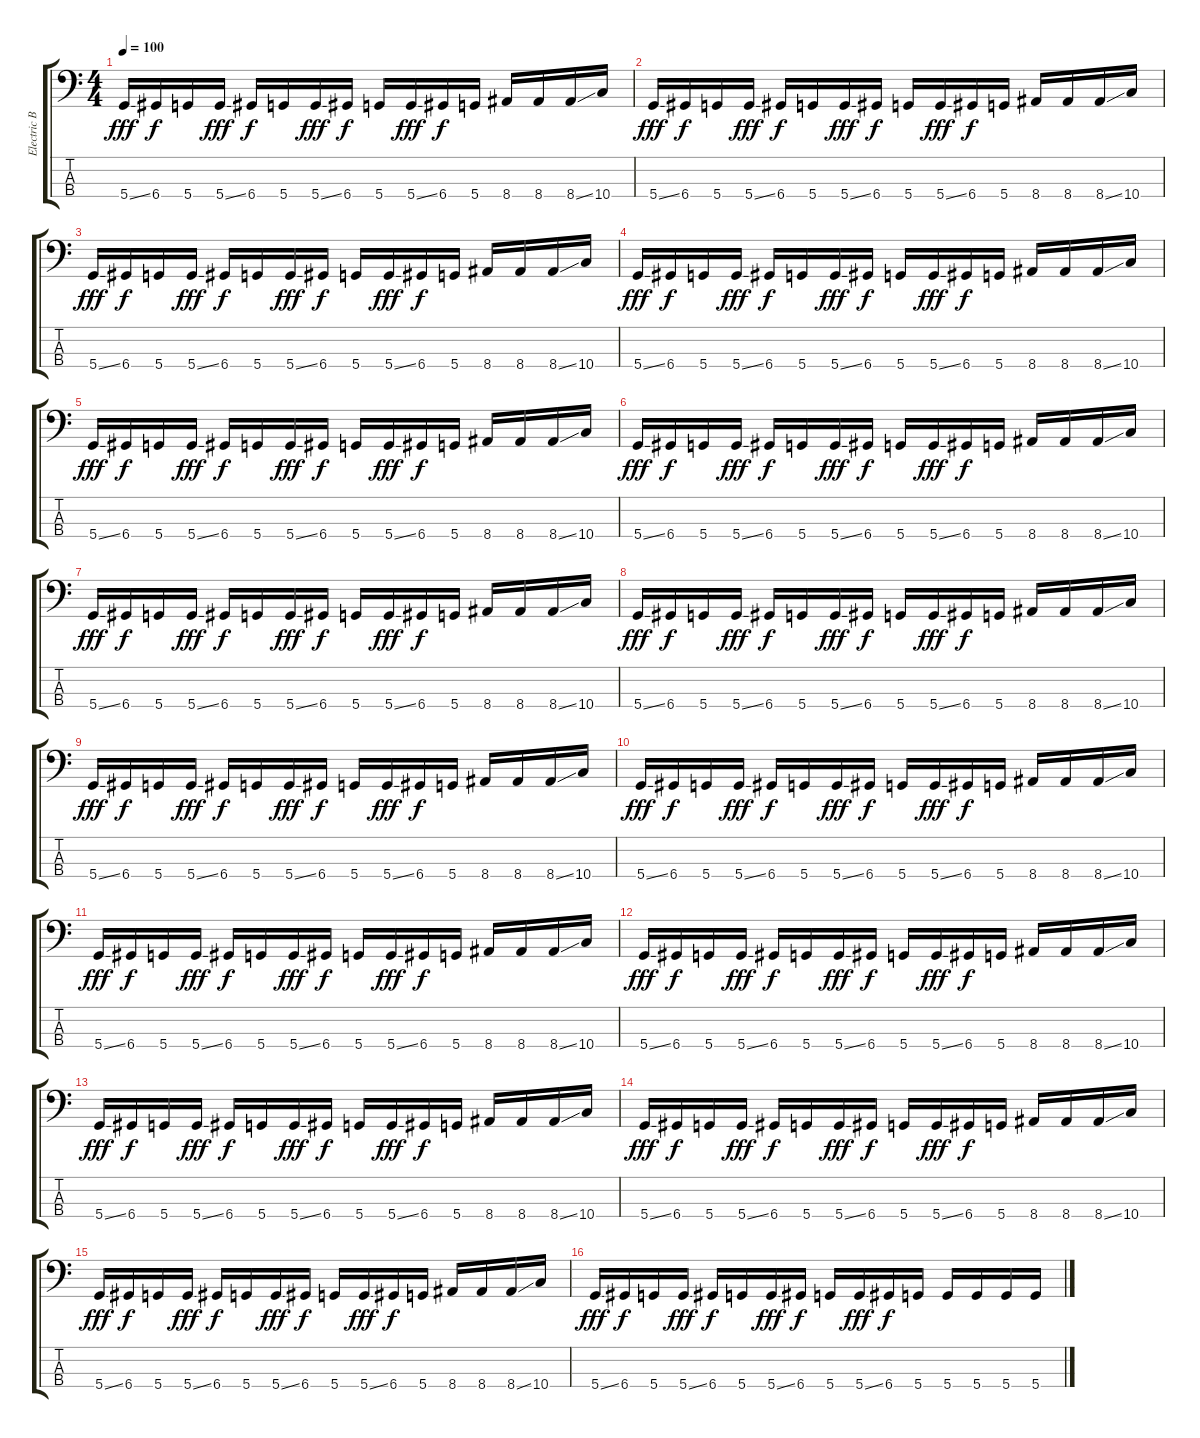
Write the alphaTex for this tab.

\track ("Electric Bass" "Electric B") {instrument electricbassfinger}
\staff {score tabs}
\tuning (G2 D2 A1 D1) {hide}
\ts (4 4)
\tempo 100
\clef f4
\ks c
5.4{ss}.16{dy fff} 6.4.16{dy f} 5.4.16 5.4{ss}.16{dy fff} 6.4.16{dy f} 5.4.16 5.4{ss}.16{dy fff} 6.4.16{dy f} 5.4.16 5.4{ss}.16{dy fff} 6.4.16{dy f} 5.4.16 8.4.16 8.4.16 8.4{ss}.16 10.4.16 |
5.4{ss}.16{dy fff} 6.4.16{dy f} 5.4.16 5.4{ss}.16{dy fff} 6.4.16{dy f} 5.4.16 5.4{ss}.16{dy fff} 6.4.16{dy f} 5.4.16 5.4{ss}.16{dy fff} 6.4.16{dy f} 5.4.16 8.4.16 8.4.16 8.4{ss}.16 10.4.16 |
5.4{ss}.16{dy fff} 6.4.16{dy f} 5.4.16 5.4{ss}.16{dy fff} 6.4.16{dy f} 5.4.16 5.4{ss}.16{dy fff} 6.4.16{dy f} 5.4.16 5.4{ss}.16{dy fff} 6.4.16{dy f} 5.4.16 8.4.16 8.4.16 8.4{ss}.16 10.4.16 |
5.4{ss}.16{dy fff} 6.4.16{dy f} 5.4.16 5.4{ss}.16{dy fff} 6.4.16{dy f} 5.4.16 5.4{ss}.16{dy fff} 6.4.16{dy f} 5.4.16 5.4{ss}.16{dy fff} 6.4.16{dy f} 5.4.16 8.4.16 8.4.16 8.4{ss}.16 10.4.16 |
5.4{ss}.16{dy fff} 6.4.16{dy f} 5.4.16 5.4{ss}.16{dy fff} 6.4.16{dy f} 5.4.16 5.4{ss}.16{dy fff} 6.4.16{dy f} 5.4.16 5.4{ss}.16{dy fff} 6.4.16{dy f} 5.4.16 8.4.16 8.4.16 8.4{ss}.16 10.4.16 |
5.4{ss}.16{dy fff} 6.4.16{dy f} 5.4.16 5.4{ss}.16{dy fff} 6.4.16{dy f} 5.4.16 5.4{ss}.16{dy fff} 6.4.16{dy f} 5.4.16 5.4{ss}.16{dy fff} 6.4.16{dy f} 5.4.16 8.4.16 8.4.16 8.4{ss}.16 10.4.16 |
5.4{ss}.16{dy fff} 6.4.16{dy f} 5.4.16 5.4{ss}.16{dy fff} 6.4.16{dy f} 5.4.16 5.4{ss}.16{dy fff} 6.4.16{dy f} 5.4.16 5.4{ss}.16{dy fff} 6.4.16{dy f} 5.4.16 8.4.16 8.4.16 8.4{ss}.16 10.4.16 |
5.4{ss}.16{dy fff} 6.4.16{dy f} 5.4.16 5.4{ss}.16{dy fff} 6.4.16{dy f} 5.4.16 5.4{ss}.16{dy fff} 6.4.16{dy f} 5.4.16 5.4{ss}.16{dy fff} 6.4.16{dy f} 5.4.16 8.4.16 8.4.16 8.4{ss}.16 10.4.16 |
5.4{ss}.16{dy fff} 6.4.16{dy f} 5.4.16 5.4{ss}.16{dy fff} 6.4.16{dy f} 5.4.16 5.4{ss}.16{dy fff} 6.4.16{dy f} 5.4.16 5.4{ss}.16{dy fff} 6.4.16{dy f} 5.4.16 8.4.16 8.4.16 8.4{ss}.16 10.4.16 |
5.4{ss}.16{dy fff} 6.4.16{dy f} 5.4.16 5.4{ss}.16{dy fff} 6.4.16{dy f} 5.4.16 5.4{ss}.16{dy fff} 6.4.16{dy f} 5.4.16 5.4{ss}.16{dy fff} 6.4.16{dy f} 5.4.16 8.4.16 8.4.16 8.4{ss}.16 10.4.16 |
5.4{ss}.16{dy fff} 6.4.16{dy f} 5.4.16 5.4{ss}.16{dy fff} 6.4.16{dy f} 5.4.16 5.4{ss}.16{dy fff} 6.4.16{dy f} 5.4.16 5.4{ss}.16{dy fff} 6.4.16{dy f} 5.4.16 8.4.16 8.4.16 8.4{ss}.16 10.4.16 |
5.4{ss}.16{dy fff} 6.4.16{dy f} 5.4.16 5.4{ss}.16{dy fff} 6.4.16{dy f} 5.4.16 5.4{ss}.16{dy fff} 6.4.16{dy f} 5.4.16 5.4{ss}.16{dy fff} 6.4.16{dy f} 5.4.16 8.4.16 8.4.16 8.4{ss}.16 10.4.16 |
5.4{ss}.16{dy fff} 6.4.16{dy f} 5.4.16 5.4{ss}.16{dy fff} 6.4.16{dy f} 5.4.16 5.4{ss}.16{dy fff} 6.4.16{dy f} 5.4.16 5.4{ss}.16{dy fff} 6.4.16{dy f} 5.4.16 8.4.16 8.4.16 8.4{ss}.16 10.4.16 |
5.4{ss}.16{dy fff} 6.4.16{dy f} 5.4.16 5.4{ss}.16{dy fff} 6.4.16{dy f} 5.4.16 5.4{ss}.16{dy fff} 6.4.16{dy f} 5.4.16 5.4{ss}.16{dy fff} 6.4.16{dy f} 5.4.16 8.4.16 8.4.16 8.4{ss}.16 10.4.16 |
5.4{ss}.16{dy fff} 6.4.16{dy f} 5.4.16 5.4{ss}.16{dy fff} 6.4.16{dy f} 5.4.16 5.4{ss}.16{dy fff} 6.4.16{dy f} 5.4.16 5.4{ss}.16{dy fff} 6.4.16{dy f} 5.4.16 8.4.16 8.4.16 8.4{ss}.16 10.4.16 |
5.4{ss}.16{dy fff} 6.4.16{dy f} 5.4.16 5.4{ss}.16{dy fff} 6.4.16{dy f} 5.4.16 5.4{ss}.16{dy fff} 6.4.16{dy f} 5.4.16 5.4{ss}.16{dy fff} 6.4.16{dy f} 5.4.16 5.4.16 5.4.16 5.4.16 5.4.16
